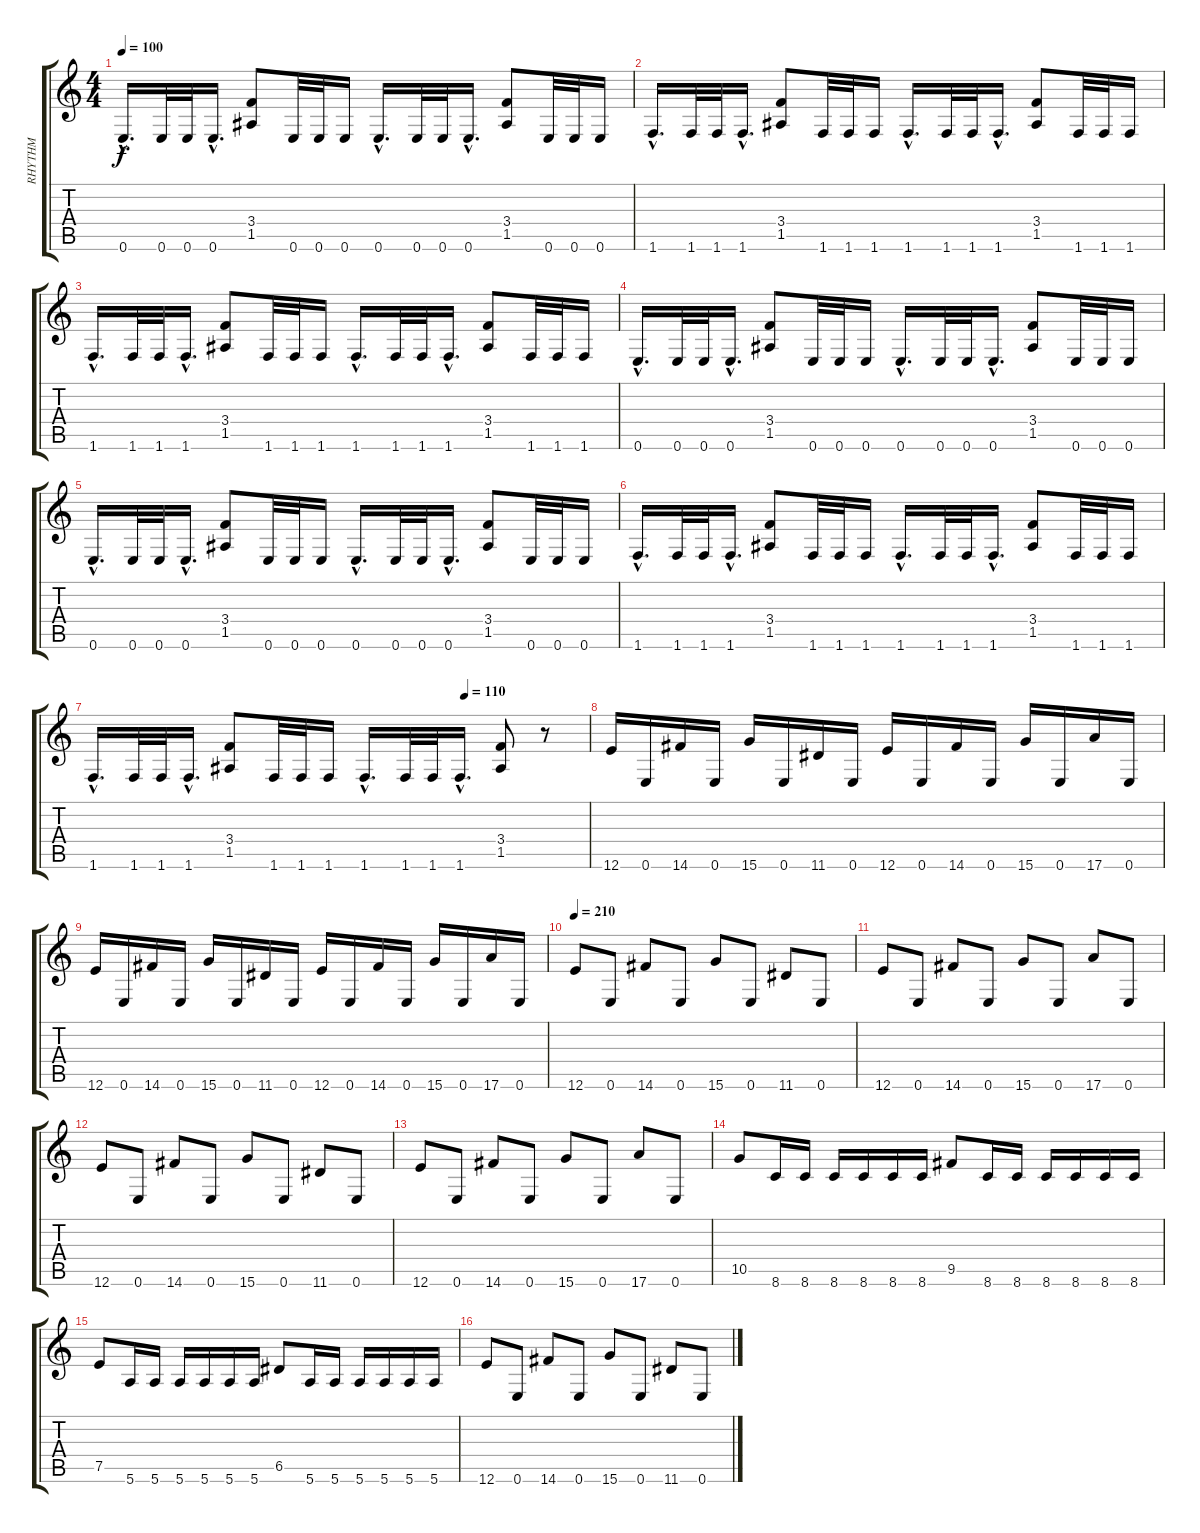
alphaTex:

\track ("RHYTHM" "RHYTHM") {instrument distortionguitar}
\staff {score tabs}
\tuning (E4 B3 G3 D3 A2 E2) {hide}
\ts (4 4)
\tempo 100
\clef g2
\ks c
0.6{hac}.16{d dy f} 0.6.32 0.6.32 0.6{hac}.16{d} (3.4 1.5).8 0.6.32 0.6.32 0.6.16 0.6{hac}.16{d} 0.6.32 0.6.32 0.6{hac}.16{d} (3.4 1.5).8 0.6.32 0.6.32 0.6.16 |
1.6{hac}.16{d} 1.6.32 1.6.32 1.6{hac}.16{d} (3.4 1.5).8 1.6.32 1.6.32 1.6.16 1.6{hac}.16{d} 1.6.32 1.6.32 1.6{hac}.16{d} (3.4 1.5).8 1.6.32 1.6.32 1.6.16 |
1.6{hac}.16{d} 1.6.32 1.6.32 1.6{hac}.16{d} (3.4 1.5).8 1.6.32 1.6.32 1.6.16 1.6{hac}.16{d} 1.6.32 1.6.32 1.6{hac}.16{d} (3.4 1.5).8 1.6.32 1.6.32 1.6.16 |
0.6{hac}.16{d} 0.6.32 0.6.32 0.6{hac}.16{d} (3.4 1.5).8 0.6.32 0.6.32 0.6.16 0.6{hac}.16{d} 0.6.32 0.6.32 0.6{hac}.16{d} (3.4 1.5).8 0.6.32 0.6.32 0.6.16 |
0.6{hac}.16{d} 0.6.32 0.6.32 0.6{hac}.16{d} (3.4 1.5).8 0.6.32 0.6.32 0.6.16 0.6{hac}.16{d} 0.6.32 0.6.32 0.6{hac}.16{d} (3.4 1.5).8 0.6.32 0.6.32 0.6.16 |
1.6{hac}.16{d} 1.6.32 1.6.32 1.6{hac}.16{d} (3.4 1.5).8 1.6.32 1.6.32 1.6.16 1.6{hac}.16{d} 1.6.32 1.6.32 1.6{hac}.16{d} (3.4 1.5).8 1.6.32 1.6.32 1.6.16 |
\tempo (110 0.75)
1.6{hac}.16{d} 1.6.32 1.6.32 1.6{hac}.16{d} (3.4 1.5).8 1.6.32 1.6.32 1.6.16 1.6{hac}.16{d} 1.6.32 1.6.32 1.6{hac}.16{d} (3.4 1.5).8 r.8 |
12.6.16 0.6.16 14.6.16 0.6.16 15.6.16 0.6.16 11.6.16 0.6.16 12.6.16 0.6.16 14.6.16 0.6.16 15.6.16 0.6.16 17.6.16 0.6.16 |
12.6.16 0.6.16 14.6.16 0.6.16 15.6.16 0.6.16 11.6.16 0.6.16 12.6.16 0.6.16 14.6.16 0.6.16 15.6.16 0.6.16 17.6.16 0.6.16 |
\tempo 210
12.6.8 0.6.8 14.6.8 0.6.8 15.6.8 0.6.8 11.6.8 0.6.8 |
12.6.8 0.6.8 14.6.8 0.6.8 15.6.8 0.6.8 17.6.8 0.6.8 |
12.6.8 0.6.8 14.6.8 0.6.8 15.6.8 0.6.8 11.6.8 0.6.8 |
12.6.8 0.6.8 14.6.8 0.6.8 15.6.8 0.6.8 17.6.8 0.6.8 |
10.5.8 8.6.16 8.6.16 8.6.16 8.6.16 8.6.16 8.6.16 9.5.8 8.6.16 8.6.16 8.6.16 8.6.16 8.6.16 8.6.16 |
7.5.8 5.6.16 5.6.16 5.6.16 5.6.16 5.6.16 5.6.16 6.5.8 5.6.16 5.6.16 5.6.16 5.6.16 5.6.16 5.6.16 |
12.6.8 0.6.8 14.6.8 0.6.8 15.6.8 0.6.8 11.6.8 0.6.8
